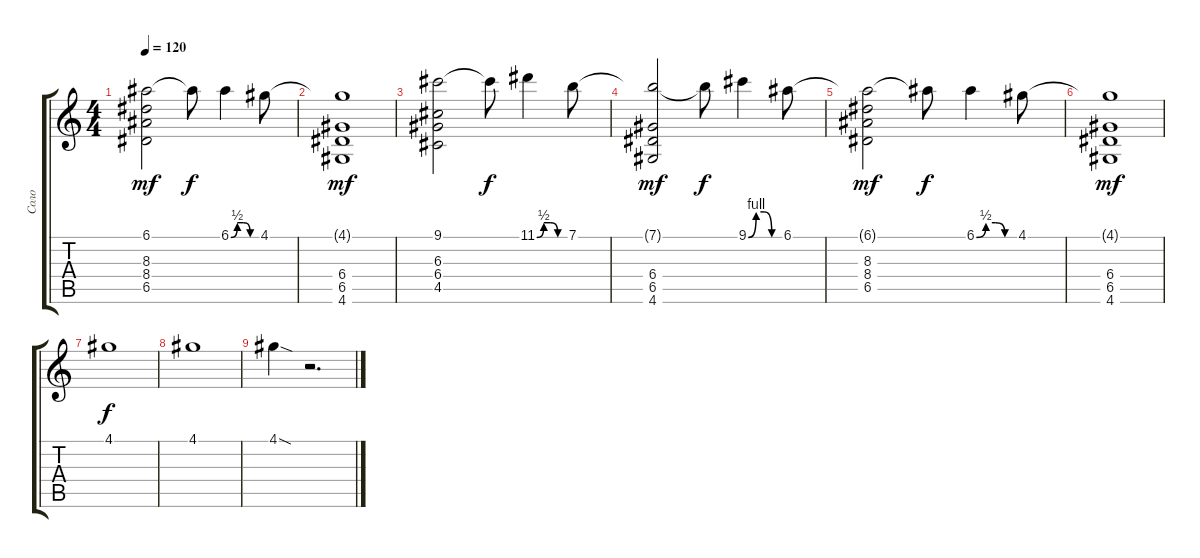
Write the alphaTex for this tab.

\track ("Соло" "Соло") {instrument electricguitarjazz}
\staff {score tabs}
\tuning (E4 B3 G3 D3 A2 E2) {hide}
\ts (4 4)
\tempo 120
\clef g2
\ks c
(6.1{t} 8.3 8.4 6.5).2{dy mf} 6.1{t}.8{dy f} 6.1{be (custom 0 0 15 2 30 2 45 0 60 0)}.4 4.1.8 |
(4.1{t} 6.4 6.5 4.6).1{dy mf} |
(9.1 6.3 6.4 4.5).2 9.1{t}.8{dy f} 11.1{be (custom 0 0 15 2 30 2 45 0 60 0)}.4 7.1.8 |
(7.1{t} 6.4 6.5 4.6).2{dy mf} 7.1{t}.8{dy f} 9.1{be (custom 0 0 15 4 30 4 45 0 60 0)}.4 6.1.8 |
(6.1{t} 8.3 8.4 6.5).2{dy mf} 6.1{t}.8{dy f} 6.1{be (custom 0 0 15 2 30 2 45 0 60 0)}.4 4.1.8 |
(4.1{t} 6.4 6.5 4.6).1{dy mf} |
4.1.1{dy f} |
4.1.1 |
4.1{sod}.4 r.2{d}
